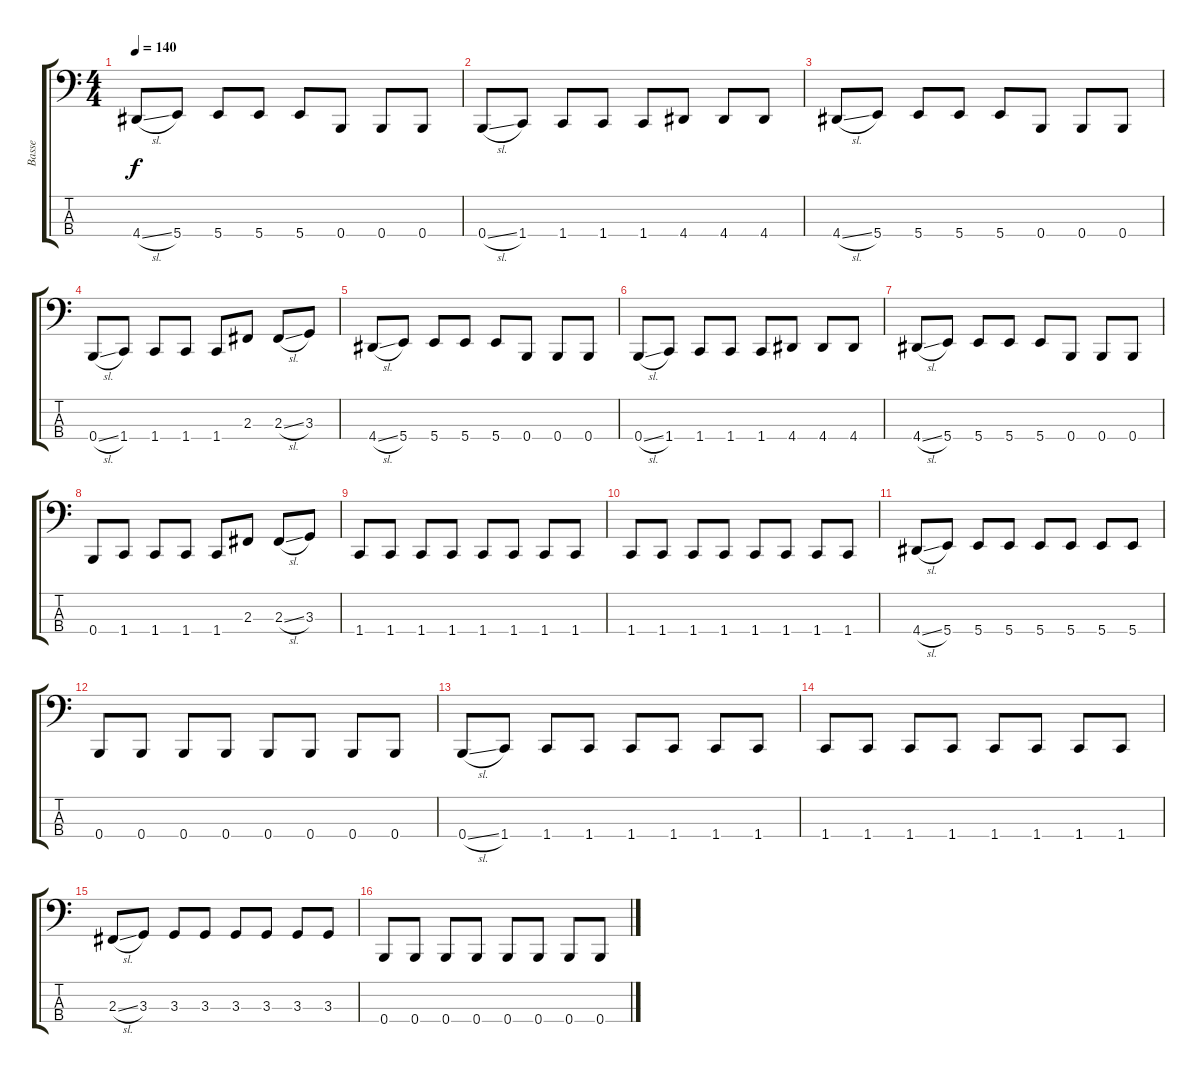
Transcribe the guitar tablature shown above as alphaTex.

\track ("Basse" "Basse") {instrument electricbasspick}
\staff {score tabs}
\tuning (D2 A1 E1 B0) {hide}
\ts (4 4)
\tempo 140
\clef f4
\ks c
4.4{sl}.8{dy f} 5.4.8 5.4.8 5.4.8 5.4.8 0.4.8 0.4.8 0.4.8 |
0.4{sl}.8 1.4.8 1.4.8 1.4.8 1.4.8 4.4.8 4.4.8 4.4.8 |
4.4{sl}.8 5.4.8 5.4.8 5.4.8 5.4.8 0.4.8 0.4.8 0.4.8 |
0.4{sl}.8 1.4.8 1.4.8 1.4.8 1.4.8 2.3.8 2.3{sl}.8 3.3.8 |
4.4{sl}.8 5.4.8 5.4.8 5.4.8 5.4.8 0.4.8 0.4.8 0.4.8 |
0.4{sl}.8 1.4.8 1.4.8 1.4.8 1.4.8 4.4.8 4.4.8 4.4.8 |
4.4{sl}.8 5.4.8 5.4.8 5.4.8 5.4.8 0.4.8 0.4.8 0.4.8 |
0.4.8 1.4.8 1.4.8 1.4.8 1.4.8 2.3.8 2.3{sl}.8 3.3.8 |
1.4.8 1.4.8 1.4.8 1.4.8 1.4.8 1.4.8 1.4.8 1.4.8 |
1.4.8 1.4.8 1.4.8 1.4.8 1.4.8 1.4.8 1.4.8 1.4.8 |
4.4{sl}.8 5.4.8 5.4.8 5.4.8 5.4.8 5.4.8 5.4.8 5.4.8 |
0.4.8 0.4.8 0.4.8 0.4.8 0.4.8 0.4.8 0.4.8 0.4.8 |
0.4{sl}.8 1.4.8 1.4.8 1.4.8 1.4.8 1.4.8 1.4.8 1.4.8 |
1.4.8 1.4.8 1.4.8 1.4.8 1.4.8 1.4.8 1.4.8 1.4.8 |
2.3{sl}.8 3.3.8 3.3.8 3.3.8 3.3.8 3.3.8 3.3.8 3.3.8 |
0.4.8 0.4.8 0.4.8 0.4.8 0.4.8 0.4.8 0.4.8 0.4.8
